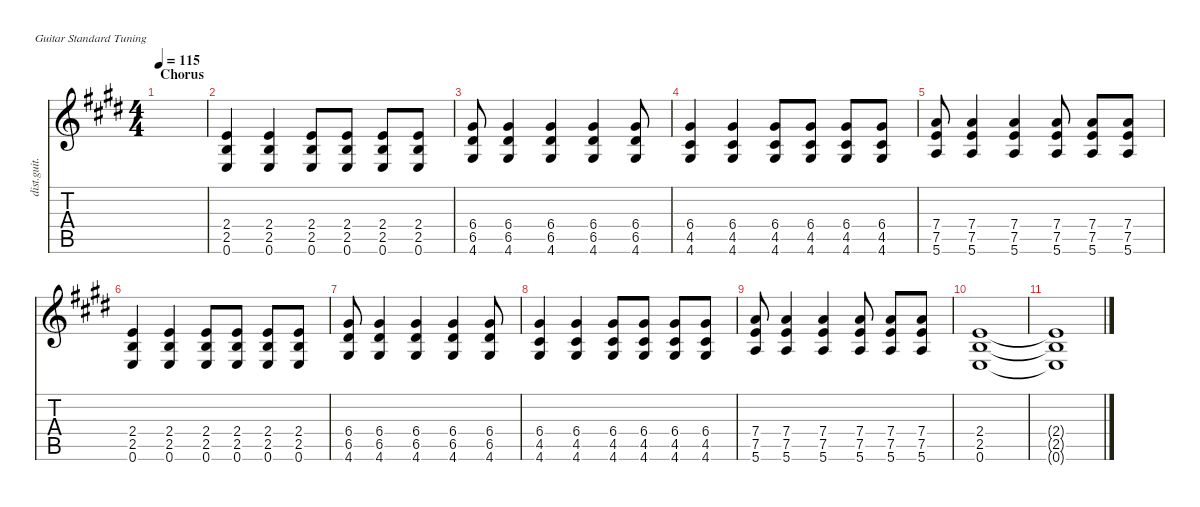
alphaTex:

\defaultSystemsLayout 4
\hideDynamics
\bracketExtendMode nobrackets
\track ("Distortion Guitar" "dist.guit.") {instrument distortionguitar}
\staff {score tabs}
\tuning (E4 B3 G3 D3 A2 E2)
\ts (4 4)
\section ("" "Chorus")
\tempo 115
\clef g2
\ks e
|
(2.4{acc forcenatural} 2.5{acc forcenatural} 0.6{acc forcenatural}).4{beam Up} (0.6{acc forcenatural} 2.5{acc forcenatural} 2.4{acc forcenatural}).4{beam Up} (2.4{acc forcenatural} 2.5{acc forcenatural} 0.6{acc forcenatural}).8{beam Up} (2.4{acc forcenatural} 2.5{acc forcenatural} 0.6{acc forcenatural}).8{beam Up} (2.4{acc forcenatural} 2.5{acc forcenatural} 0.6{acc forcenatural}).8{beam Up} (2.4{acc forcenatural} 2.5{acc forcenatural} 0.6{acc forcenatural}).8{beam Up} |
(4.6{acc #} 6.5{acc #} 6.4{acc #}).8{beam Up} (6.5{acc #} 4.6{acc #} 6.4{acc #}).4{beam Up} (6.5{acc #} 4.6{acc #} 6.4{acc #}).4{beam Up} (6.5{acc #} 4.6{acc #} 6.4{acc #}).4{beam Up} (4.6{acc #} 6.5{acc #} 6.4{acc #}).8{beam Up} |
(4.5{acc #} 6.4{acc #} 4.6{acc #}).4{beam Up} (4.5{acc #} 6.4{acc #} 4.6{acc #}).4{beam Up} (4.5{acc #} 6.4{acc #} 4.6{acc #}).8{beam Up} (4.5{acc #} 6.4{acc #} 4.6{acc #}).8{beam Up} (4.5{acc #} 6.4{acc #} 4.6{acc #}).8{beam Up} (4.5{acc #} 6.4{acc #} 4.6{acc #}).8{beam Up} |
(5.6{acc forcenatural} 7.5{acc forcenatural} 7.4{acc forcenatural}).8{beam Up} (5.6{acc forcenatural} 7.5{acc forcenatural} 7.4{acc forcenatural}).4{beam Up} (5.6{acc forcenatural} 7.5{acc forcenatural} 7.4{acc forcenatural}).4{beam Up} (5.6{acc forcenatural} 7.5{acc forcenatural} 7.4{acc forcenatural}).8{beam Up} (5.6{acc forcenatural} 7.5{acc forcenatural} 7.4{acc forcenatural}).8{beam Up} (5.6{acc forcenatural} 7.5{acc forcenatural} 7.4{acc forcenatural}).8{beam Up} |
(2.4{acc forcenatural} 2.5{acc forcenatural} 0.6{acc forcenatural}).4{beam Up} (0.6{acc forcenatural} 2.5{acc forcenatural} 2.4{acc forcenatural}).4{beam Up} (2.4{acc forcenatural} 2.5{acc forcenatural} 0.6{acc forcenatural}).8{beam Up} (2.4{acc forcenatural} 2.5{acc forcenatural} 0.6{acc forcenatural}).8{beam Up} (2.4{acc forcenatural} 2.5{acc forcenatural} 0.6{acc forcenatural}).8{beam Up} (2.4{acc forcenatural} 2.5{acc forcenatural} 0.6{acc forcenatural}).8{beam Up} |
(4.6{acc #} 6.5{acc #} 6.4{acc #}).8{beam Up} (6.5{acc #} 4.6{acc #} 6.4{acc #}).4{beam Up} (6.5{acc #} 4.6{acc #} 6.4{acc #}).4{beam Up} (6.5{acc #} 4.6{acc #} 6.4{acc #}).4{beam Up} (4.6{acc #} 6.5{acc #} 6.4{acc #}).8{beam Up} |
(4.5{acc #} 6.4{acc #} 4.6{acc #}).4{beam Up} (4.5{acc #} 6.4{acc #} 4.6{acc #}).4{beam Up} (4.5{acc #} 6.4{acc #} 4.6{acc #}).8{beam Up} (4.5{acc #} 6.4{acc #} 4.6{acc #}).8{beam Up} (4.5{acc #} 6.4{acc #} 4.6{acc #}).8{beam Up} (4.5{acc #} 6.4{acc #} 4.6{acc #}).8{beam Up} |
(5.6{acc forcenatural} 7.5{acc forcenatural} 7.4{acc forcenatural}).8{beam Up} (5.6{acc forcenatural} 7.5{acc forcenatural} 7.4{acc forcenatural}).4{beam Up} (5.6{acc forcenatural} 7.5{acc forcenatural} 7.4{acc forcenatural}).4{beam Up} (5.6{acc forcenatural} 7.5{acc forcenatural} 7.4{acc forcenatural}).8{beam Up} (5.6{acc forcenatural} 7.5{acc forcenatural} 7.4{acc forcenatural}).8{beam Up} (5.6{acc forcenatural} 7.5{acc forcenatural} 7.4{acc forcenatural}).8{beam Up} |
(0.6{acc forcenatural} 2.5{acc forcenatural} 2.4{acc forcenatural}).1{beam Up} |
(0.6{t acc forcenatural} 2.5{t acc forcenatural} 2.4{t acc forcenatural}).1{beam Up}
